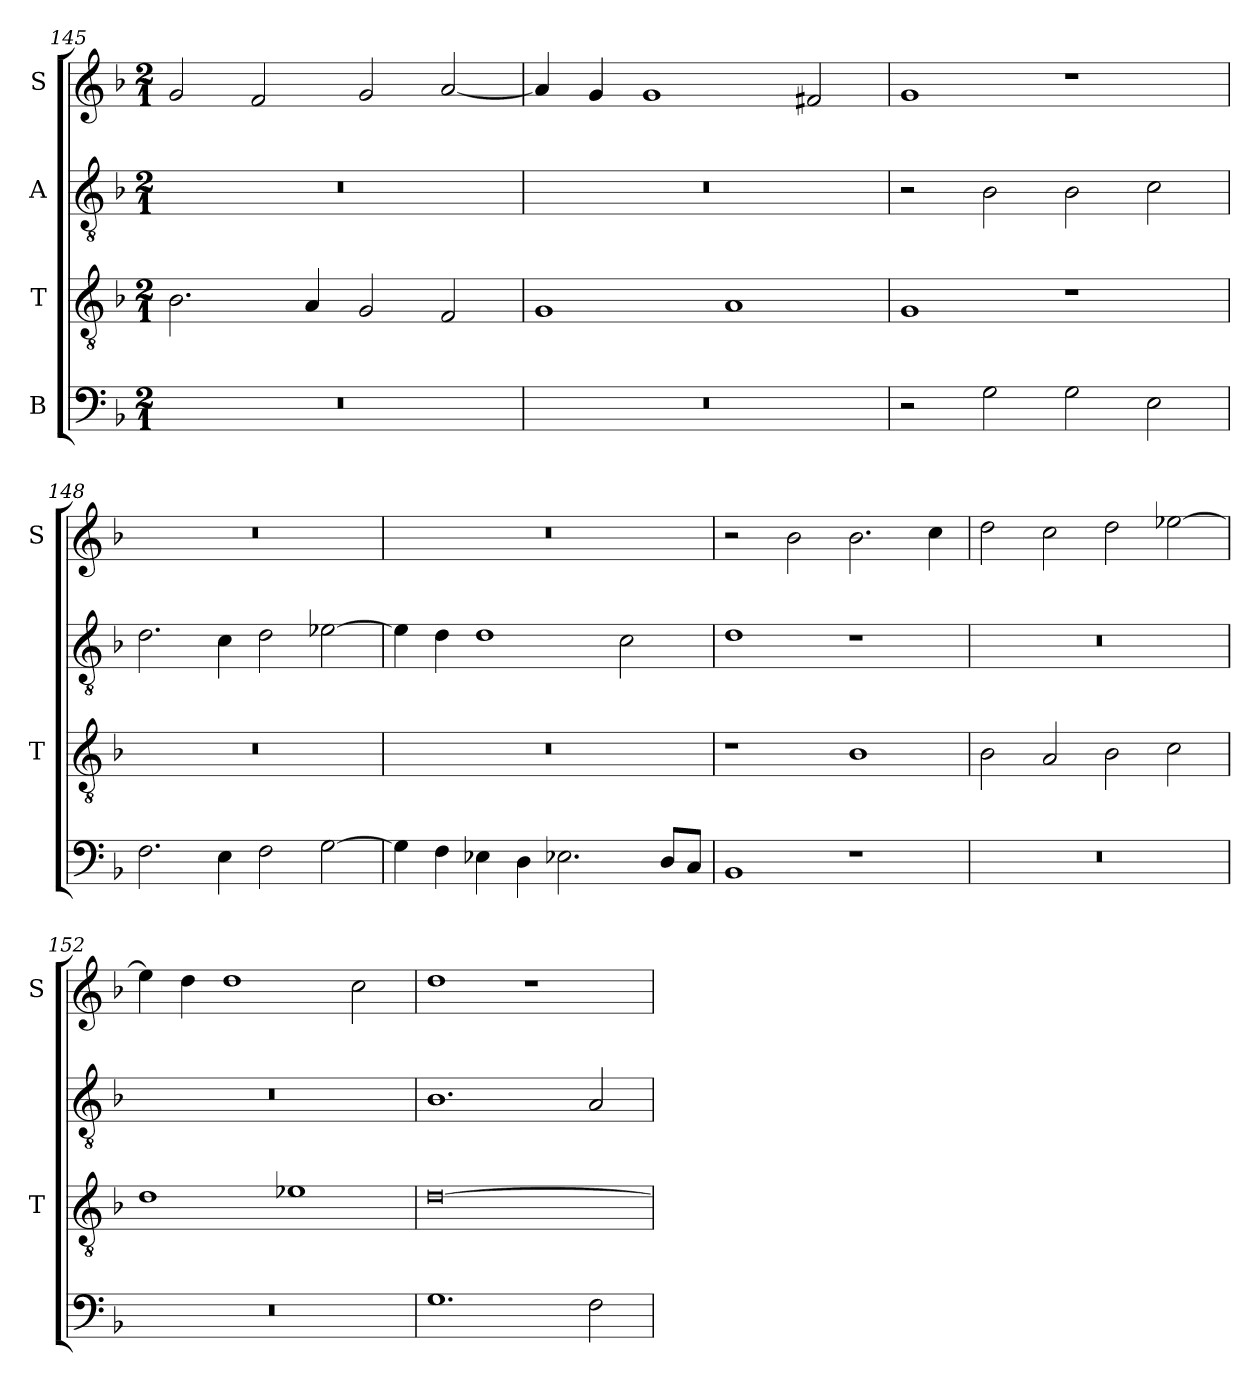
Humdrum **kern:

**kern	**kern	**kern	**kern
*part4	*part3	*part2	*part1
*staff4	*staff3	*staff2	*staff1
*I"B	*I"T	*I"A	*I"S
*	*I'T	*	*I'S
*clefF4	*clefGv2	*clefGv2	*clefG2
*k[b-]	*k[b-]	*k[b-]	*k[b-]
*M2/1	*M2/1	*M2/1	*M2/1
=145	=145	=145	=145
0r	2.B-\	0r	2g/
.	.	.	2f/
.	4A/	.	.
.	2G/	.	2g/
.	2F/	.	[2a/
=146	=146	=146	=146
0r	1G	0r	4a/]
.	.	.	4g/
.	.	.	1g
.	1A	.	.
.	.	.	2f#X/
=147	=147	=147	=147
2r	1G	2r	1g
2G\	.	2B-\	.
2G\	1r	2B-\	1r
2E\	.	2c\	.
=148	=148	=148	=148
2.F\	0r	2.d\	0r
4E\	.	4c\	.
2F\	.	2d\	.
[2G\	.	[2e-X\	.
=149	=149	=149	=149
4G\]	0r	4e-\]	0r
4F\	.	4d\	.
4E-X\	.	1d	.
4D\	.	.	.
2.E-X\	.	.	.
.	.	2c\	.
8D/L	.	.	.
8C/J	.	.	.
=150	=150	=150	=150
1BB-	1r	1d	2r
.	.	.	2b-\
1r	1B-	1r	2.b-\
.	.	.	4cc\
=151	=151	=151	=151
0r	2B-\	0r	2dd\
.	2A/	.	2cc\
.	2B-\	.	2dd\
.	2c\	.	[2ee-X\
=152	=152	=152	=152
0r	1d	0r	4ee-\]
.	.	.	4dd\
.	.	.	1dd
.	1e-X	.	.
.	.	.	2cc\
=153	=153	=153	=153
1.G	[0d	1.B-	1dd
.	.	.	1r
2F\	.	2A/	.
=	=	=	=
*-	*-	*-	*-
